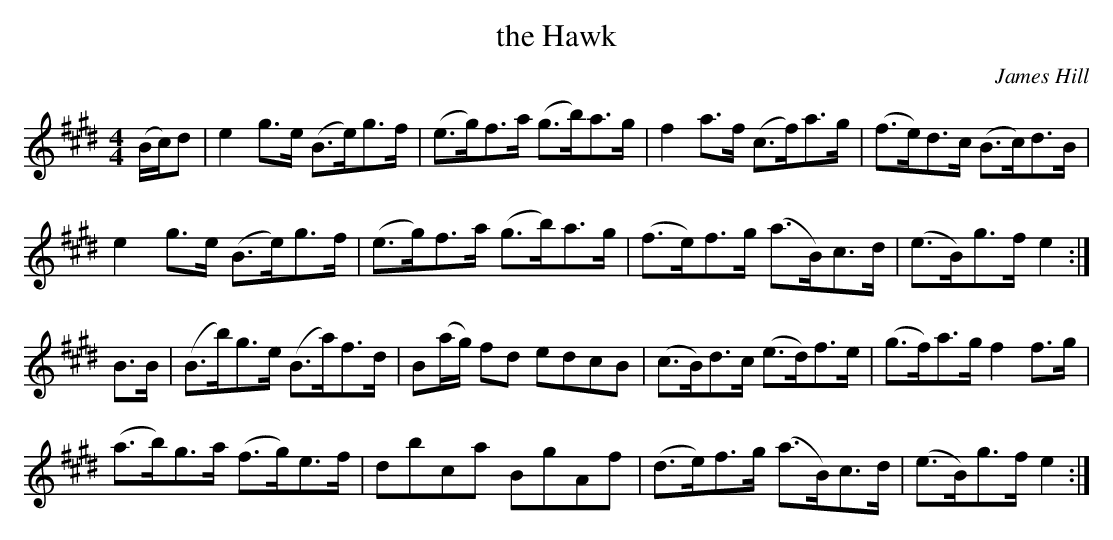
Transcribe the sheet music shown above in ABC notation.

X:1
T: the Hawk
C:James Hill
M:4/4
L:1/8
K:E
(B/c/)d| e2  g>e (B>e)g>f|(e>g)f>a   (g>b)a>g| f2  a>f (c>f)a>g|(f>e)d>c (B>c)d>B|
         e2  g>e (B>e)g>f|(e>g)f>a   (g>b)a>g|(f>e)f>g (a>B)c>d|(e>B)g>f  e2    :|
 B>B   |(B>b)g>e (B>a)f>d| B(a/g/) fd edcB   |(c>B)d>c (e>d)f>e|(g>f)a>g  f2  f>g|
        (a>b)g>a (f>g)e>f| dbca       BgAf   |(d>e)f>g (a>B)c>d|(e>B)g>f  e2    :|
